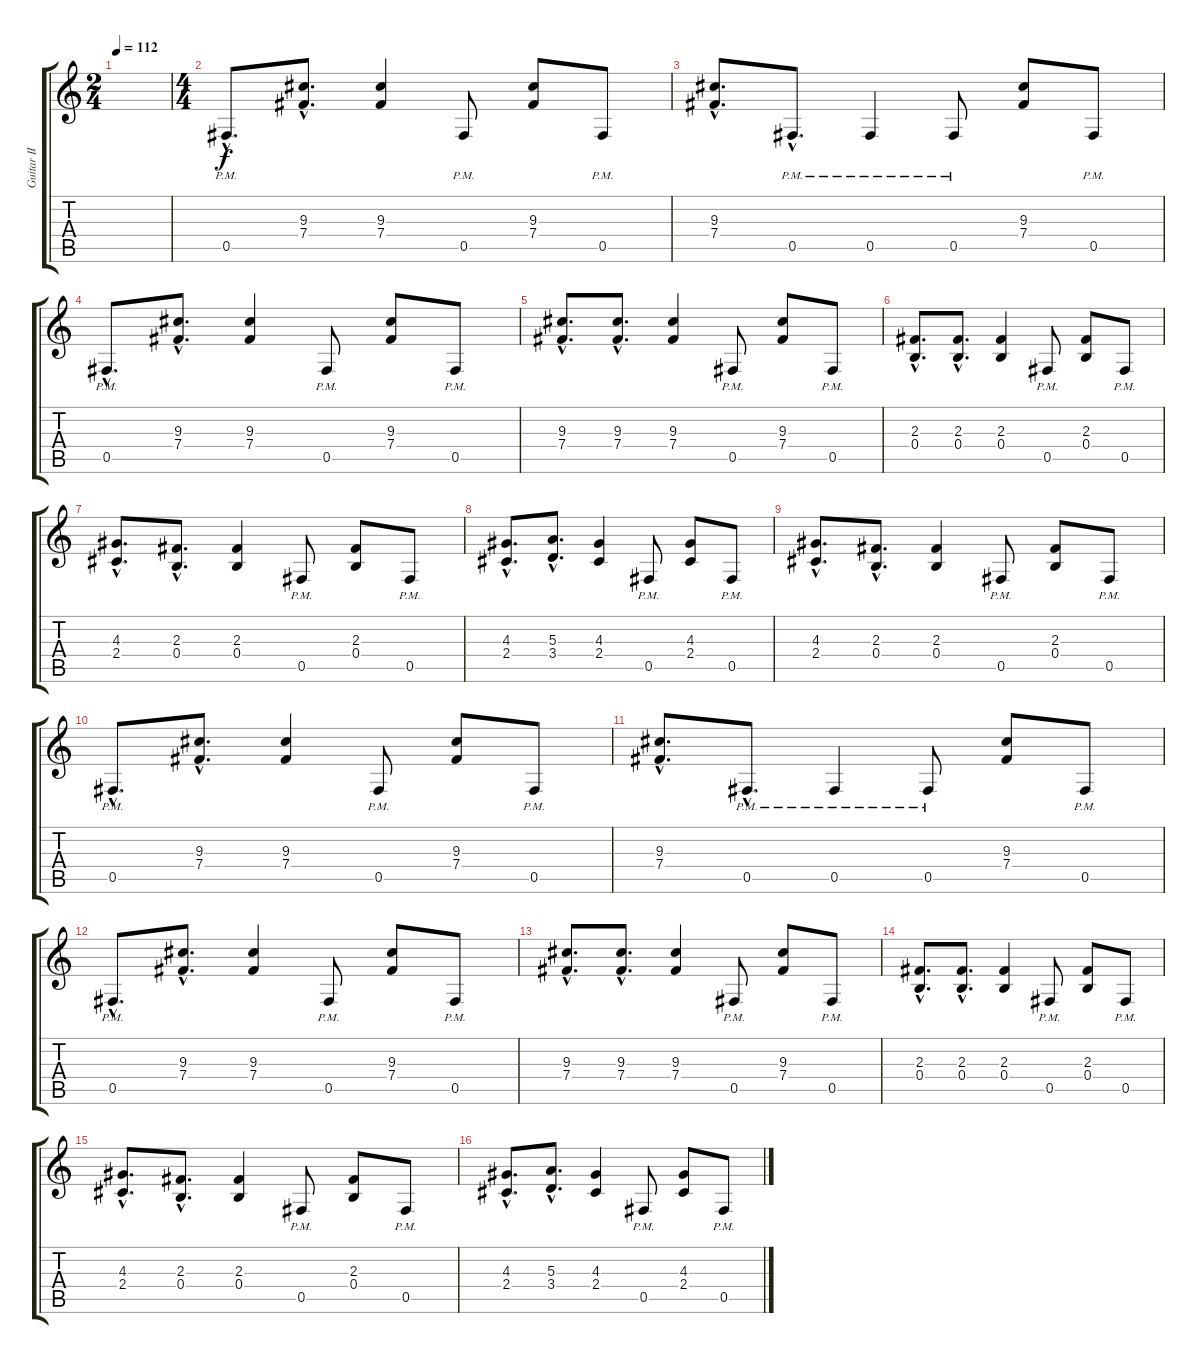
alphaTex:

\track ("Guitar II [Mike Gallagher]" "Guitar II ") {instrument distortionguitar}
\staff {score tabs}
\tuning (Db4 Ab3 E3 B2 Gb2 B1) {hide}
\ts (2 4)
\tempo 112
\clef g2
\ks c
|
\ts (4 4)
0.5{hac pm}.8{d} (9.3{hac} 7.4{hac}).8{d} (9.3 7.4).4 0.5{pm}.8 (9.3 7.4).8 0.5{pm}.8 |
(9.3{hac} 7.4{hac}).8{d} 0.5{hac pm}.8{d} 0.5{pm}.4 0.5{pm}.8 (9.3 7.4).8 0.5{pm}.8 |
0.5{hac pm}.8{d} (9.3{hac} 7.4{hac}).8{d} (9.3 7.4).4 0.5{pm}.8 (9.3 7.4).8 0.5{pm}.8 |
(9.3{hac} 7.4{hac}).8{d} (9.3{hac} 7.4{hac}).8{d} (9.3 7.4).4 0.5{pm}.8 (9.3 7.4).8 0.5{pm}.8 |
(2.3{hac} 0.4{hac}).8{d} (2.3{hac} 0.4{hac}).8{d} (2.3 0.4).4 0.5{pm}.8 (2.3 0.4).8 0.5{pm}.8 |
(4.3{hac} 2.4{hac}).8{d} (2.3{hac} 0.4{hac}).8{d} (2.3 0.4).4 0.5{pm}.8 (2.3 0.4).8 0.5{pm}.8 |
(4.3{hac} 2.4{hac}).8{d} (5.3{hac} 3.4{hac}).8{d} (4.3 2.4).4 0.5{pm}.8 (4.3 2.4).8 0.5{pm}.8 |
(4.3{hac} 2.4{hac}).8{d} (2.3{hac} 0.4{hac}).8{d} (2.3 0.4).4 0.5{pm}.8 (2.3 0.4).8 0.5{pm}.8 |
0.5{hac pm}.8{d} (9.3{hac} 7.4{hac}).8{d} (9.3 7.4).4 0.5{pm}.8 (9.3 7.4).8 0.5{pm}.8 |
(9.3{hac} 7.4{hac}).8{d} 0.5{hac pm}.8{d} 0.5{pm}.4 0.5{pm}.8 (9.3 7.4).8 0.5{pm}.8 |
0.5{hac pm}.8{d} (9.3{hac} 7.4{hac}).8{d} (9.3 7.4).4 0.5{pm}.8 (9.3 7.4).8 0.5{pm}.8 |
(9.3{hac} 7.4{hac}).8{d} (9.3{hac} 7.4{hac}).8{d} (9.3 7.4).4 0.5{pm}.8 (9.3 7.4).8 0.5{pm}.8 |
(2.3{hac} 0.4{hac}).8{d} (2.3{hac} 0.4{hac}).8{d} (2.3 0.4).4 0.5{pm}.8 (2.3 0.4).8 0.5{pm}.8 |
(4.3{hac} 2.4{hac}).8{d} (2.3{hac} 0.4{hac}).8{d} (2.3 0.4).4 0.5{pm}.8 (2.3 0.4).8 0.5{pm}.8 |
(4.3{hac} 2.4{hac}).8{d} (5.3{hac} 3.4{hac}).8{d} (4.3 2.4).4 0.5{pm}.8 (4.3 2.4).8 0.5{pm}.8
